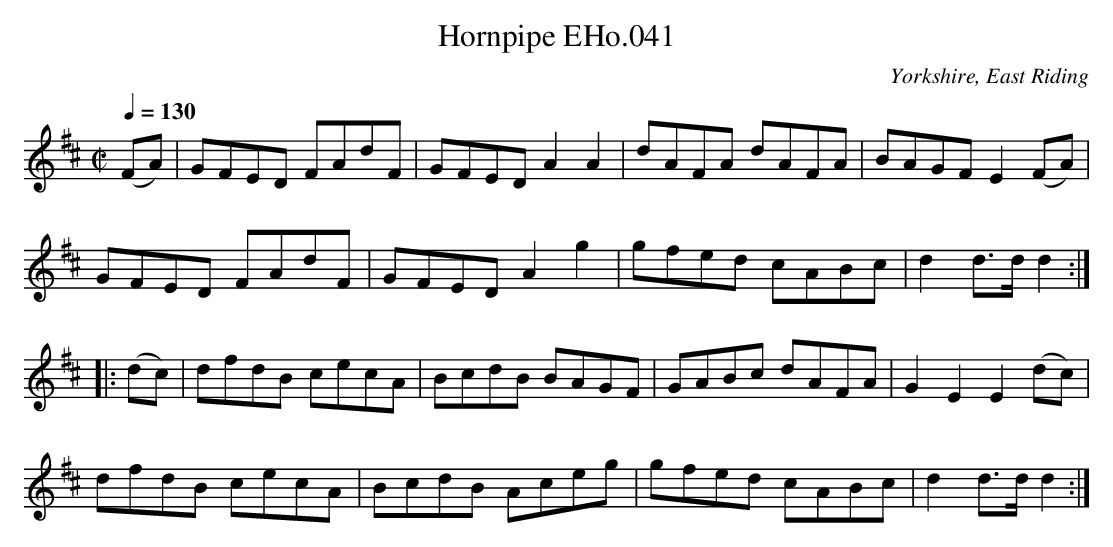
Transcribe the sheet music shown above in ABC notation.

X:1
T:Hornpipe EHo.041
M:C|
L:1/8
Q:1/4=130
O:Yorkshire, East Riding
K:D
(FA)|GFED FAdF|GFED A2A2|dAFA dAFA|BAGFE2(FA)|
GFED FAdF|GFEDA2g2|gfed cABc|d2d>dd2:|
|:(dc)|dfdB cecA|BcdB BAGF|GABVc dAFA|G2E2E2(dc)|
dfdB cecA|BcdB Aceg|gfed cABc|d2d>dd2:|
